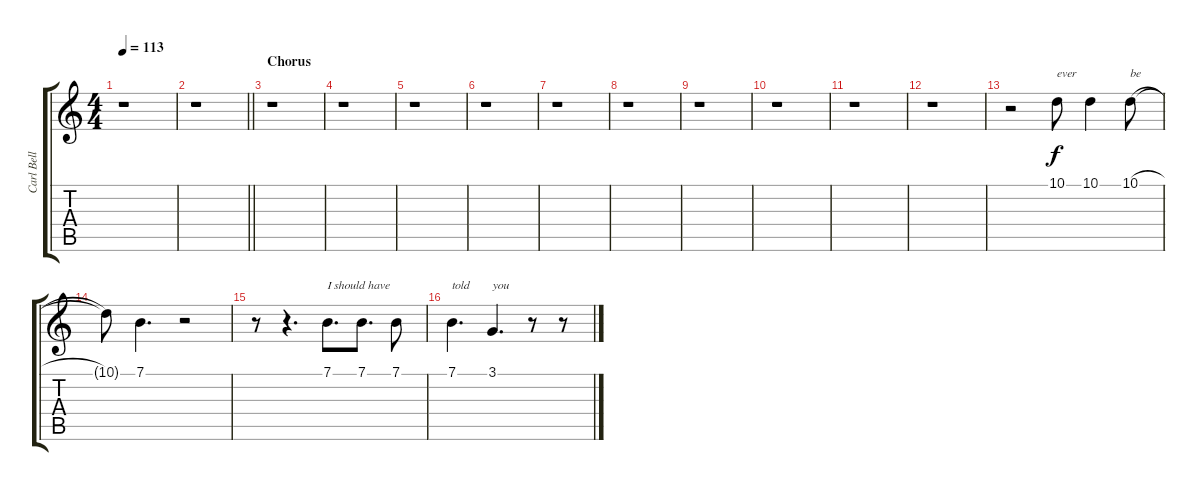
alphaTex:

\track ("Carl Bell (Backing Vocals)" "Carl Bell ") {instrument harmonica}
\staff {score tabs}
\tuning (E4 B3 G3 D3 A2 E2) {hide}
\ts (4 4)
\tempo 113
\clef g2
\ks c
r.1{dy f} |
\barLineRight lightlight
r.1 |
\section ("" "Chorus")
r.1 |
r.1 |
r.1 |
r.1 |
r.1 |
r.1 |
r.1 |
r.1 |
r.1 |
r.1 |
r.2 10.1.8{txt "ever" volume 15} 10.1.4 10.1{h}.8{txt "be"} |
10.1{t}.8 7.1.4{d} r.2 |
r.8 r.4{d} 7.1.8{d txt "I should have"} 7.1.8{d} 7.1.8 |
7.1.4{d txt "told"} 3.1.4{d txt "you"} r.8 r.8
